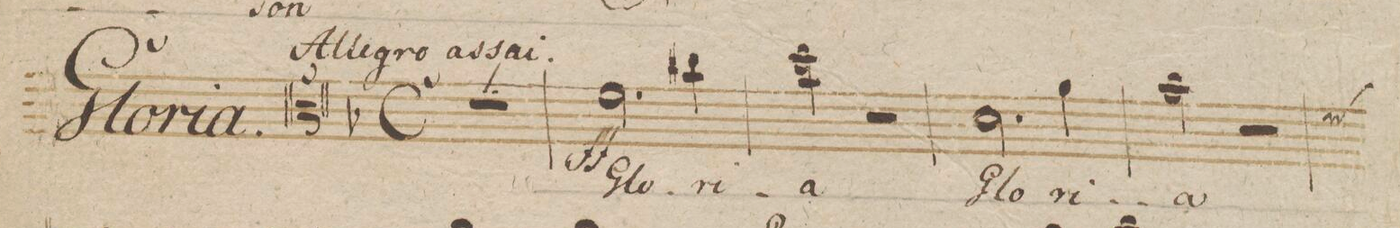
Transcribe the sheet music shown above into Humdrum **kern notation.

**kern	**text	**dynam
*I"Alto.	*	*
*clefC3	*	*
*k[b-]	*	*
*met(c)	*	*
*M4/4	*	*
1r	.	.
=2	=2	=2
*2\right	*	*
2.f\	Glo-	ff
4cc#X\	-ri-	.
=3	=3	=3
2dd\	-a	.
2r	.	.
=4	=4	=4
2.d\	glo-	.
4a\	-ri-	.
=5	=5	=5
2b-\	-a	.
2r	.	.
*custos:f	*	*
=6	=6	=6
*-	*-	*-
